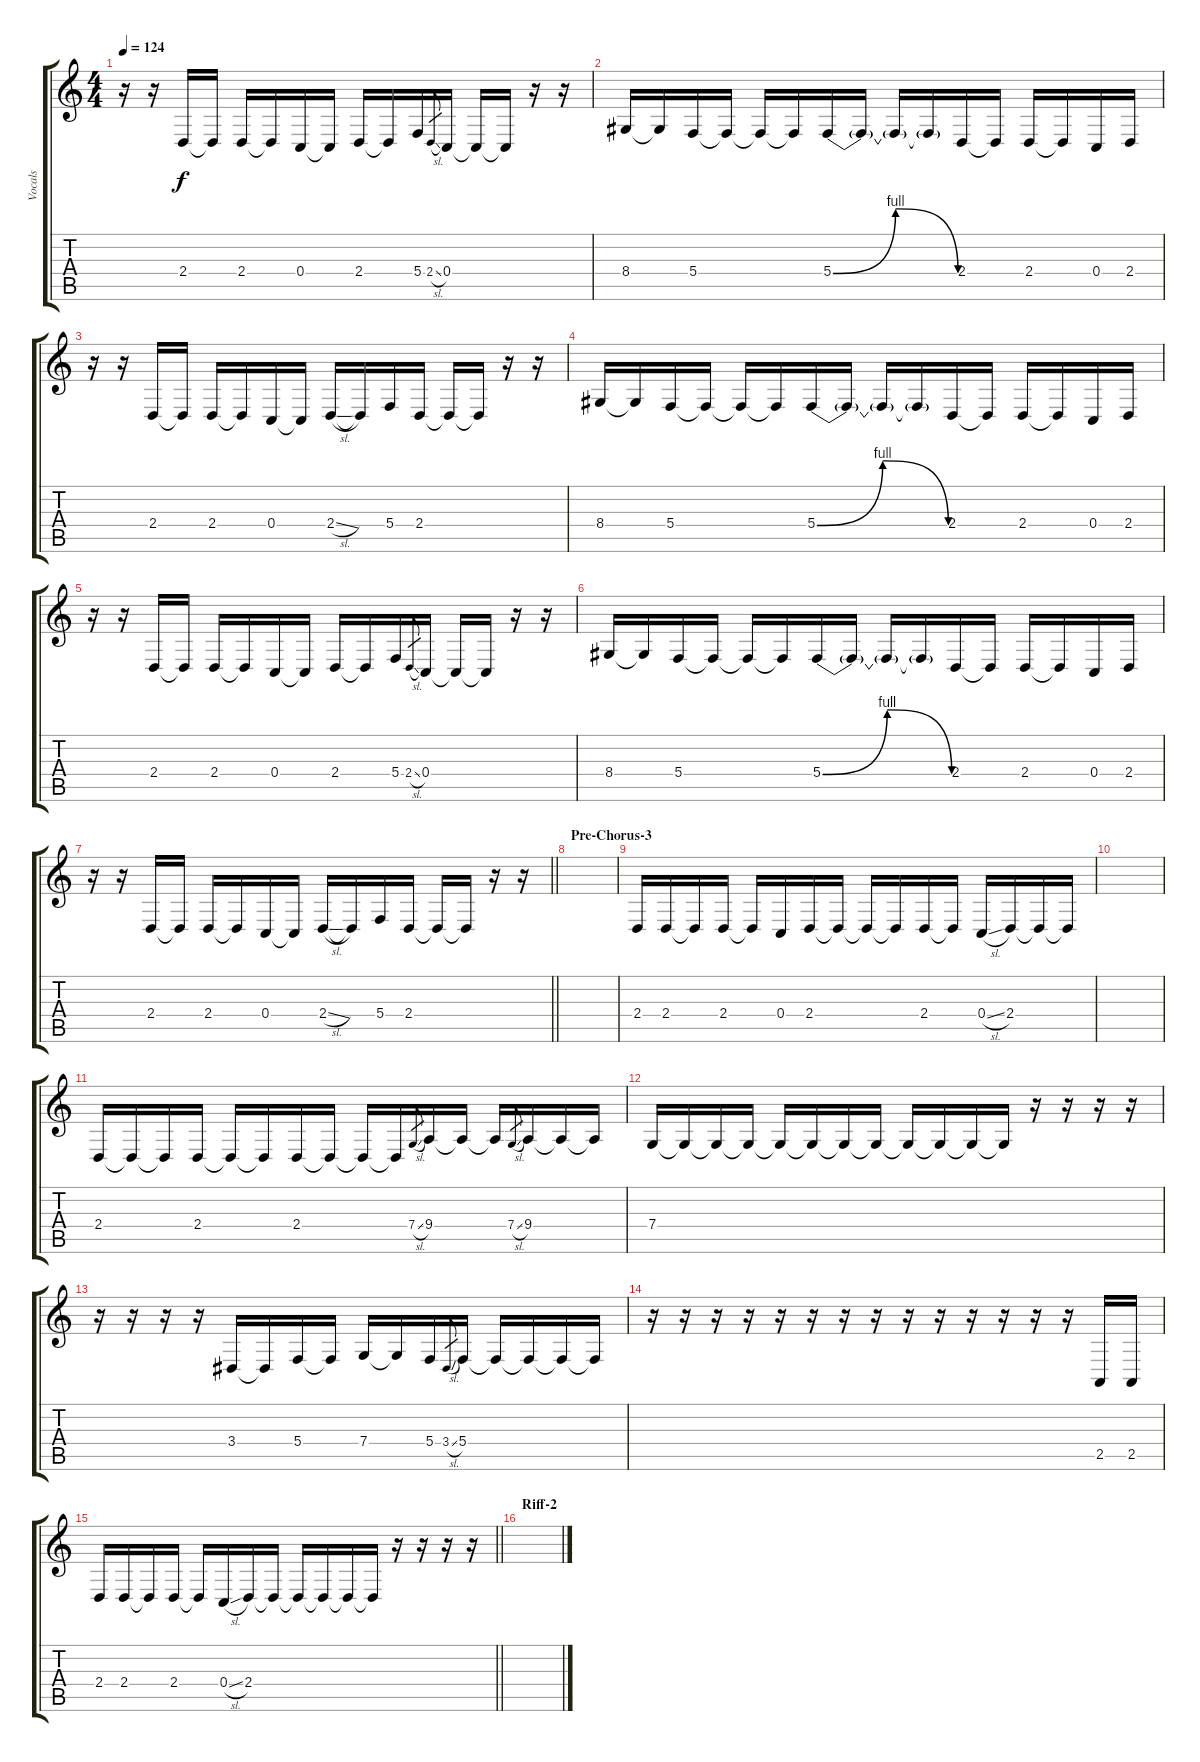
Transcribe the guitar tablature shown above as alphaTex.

\track ("Vocals" "Vocals") {instrument trumpet}
\staff {score tabs}
\tuning (D4 A3 F3 C3 G2 D2) {hide}
\ts (4 4)
\tempo 124
\clef g2
\ks c
r.16{dy f} r.16 2.4.16 2.4{t}.16 2.4.16 2.4{t}.16 0.4.16 0.4{t}.16 2.4.16 2.4{t}.16 5.4.16 2.4{sl}.8{gr} 0.4.16 0.4{t}.16 0.4{t}.16 r.16 r.16 |
8.4.16 8.4{t}.16 5.4.16 5.4{t}.16 5.4{t}.16 5.4{t}.16 5.4{be (bendrelease 0 0 29 4 50 4 60 0)}.16 5.4{t}.16 5.4{t}.16 5.4{t}.16 2.4.16 2.4{t}.16 2.4.16 2.4{t}.16 0.4.16 2.4.16 |
r.16 r.16 2.4.16 2.4{t}.16 2.4.16 2.4{t}.16 0.4.16 0.4{t}.16 2.4{sl}.16 2.4{t}.16 5.4.16 2.4.16 2.4{t}.16 2.4{t}.16 r.16 r.16 |
8.4.16 8.4{t}.16 5.4.16 5.4{t}.16 5.4{t}.16 5.4{t}.16 5.4{be (bendrelease 0 0 29 4 50 4 60 0)}.16 5.4{t}.16 5.4{t}.16 5.4{t}.16 2.4.16 2.4{t}.16 2.4.16 2.4{t}.16 0.4.16 2.4.16 |
r.16 r.16 2.4.16 2.4{t}.16 2.4.16 2.4{t}.16 0.4.16 0.4{t}.16 2.4.16 2.4{t}.16 5.4.16 2.4{sl}.8{gr} 0.4.16 0.4{t}.16 0.4{t}.16 r.16 r.16 |
8.4.16 8.4{t}.16 5.4.16 5.4{t}.16 5.4{t}.16 5.4{t}.16 5.4{be (bendrelease 0 0 29 4 50 4 60 0)}.16 5.4{t}.16 5.4{t}.16 5.4{t}.16 2.4.16 2.4{t}.16 2.4.16 2.4{t}.16 0.4.16 2.4.16 |
\barLineRight lightlight
r.16 r.16 2.4.16 2.4{t}.16 2.4.16 2.4{t}.16 0.4.16 0.4{t}.16 2.4{sl}.16 2.4{t}.16 5.4.16 2.4.16 2.4{t}.16 2.4{t}.16 r.16 r.16 |
\section ("" "Pre-Chorus-3")
|
2.4.16 2.4.16 2.4{t}.16 2.4.16 2.4{t}.16 0.4.16 2.4.16 2.4{t}.16 2.4{t}.16 2.4{t}.16 2.4.16 2.4{t}.16 0.4{sl}.16 2.4.16 2.4{t}.16 2.4{t}.16 |
|
2.4.16 2.4{t}.16 2.4{t}.16 2.4.16 2.4{t}.16 2.4{t}.16 2.4.16 2.4{t}.16 2.4{t}.16 2.4{t}.16 7.4{sl}.8{gr} 9.4.16 9.4{t}.16 9.4{t}.16 7.4{sl}.8{gr} 9.4.16 9.4{t}.16 9.4{t}.16 |
7.4.16 7.4{t}.16 7.4{t}.16 7.4{t}.16 7.4{t}.16 7.4{t}.16 7.4{t}.16 7.4{t}.16 7.4{t}.16 7.4{t}.16 7.4{t}.16 7.4{t}.16 r.16 r.16 r.16 r.16 |
r.16 r.16 r.16 r.16 3.4.16 3.4{t}.16 5.4.16 5.4{t}.16 7.4.16 7.4{t}.16 5.4.16 3.4{sl}.8{gr} 5.4.16 5.4{t}.16 5.4{t}.16 5.4{t}.16 5.4{t}.16 |
r.16 r.16 r.16 r.16 r.16 r.16 r.16 r.16 r.16 r.16 r.16 r.16 r.16 r.16 2.5.16 2.5.16 |
\barLineRight lightlight
2.4.16 2.4.16 2.4{t}.16 2.4.16 2.4{t}.16 0.4{sl}.16 2.4.16 2.4{t}.16 2.4{t}.16 2.4{t}.16 2.4{t}.16 2.4{t}.16 r.16 r.16 r.16 r.16 |
\section ("" "Riff-2")
